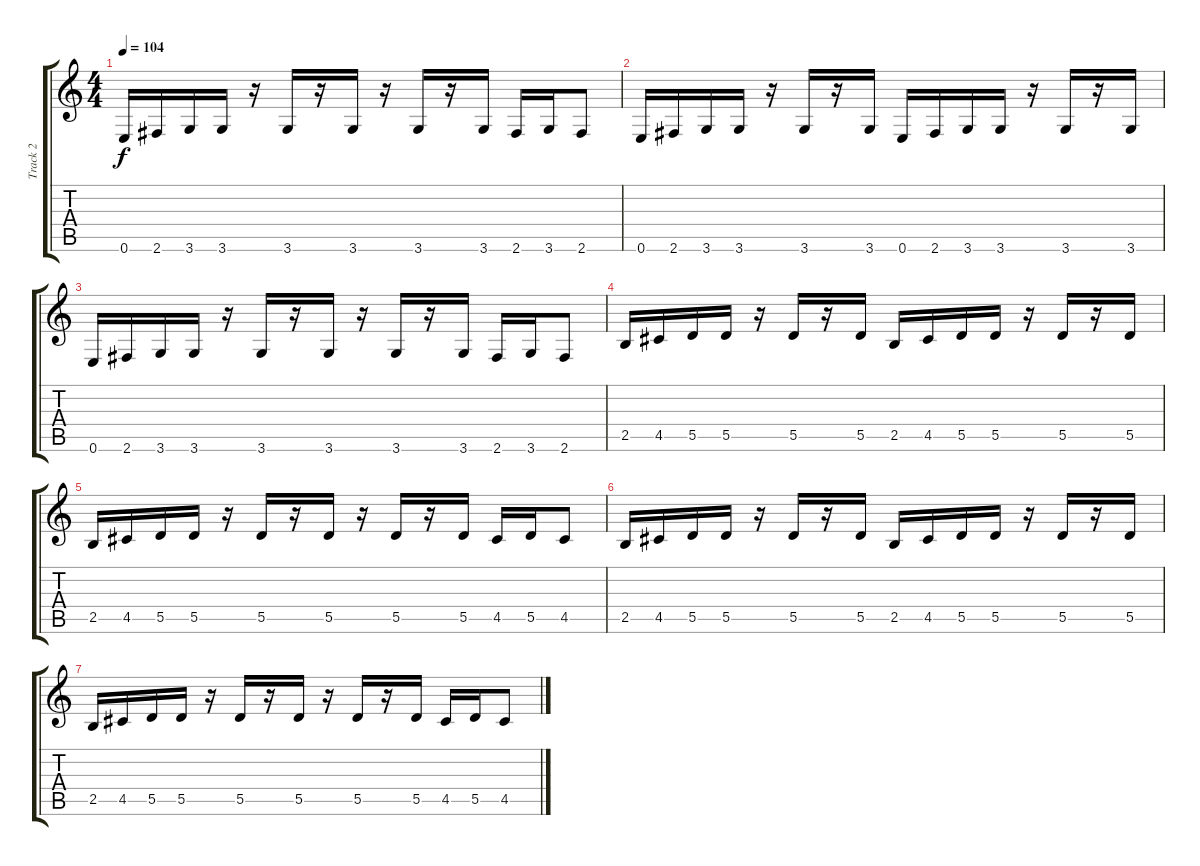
\track ("Track 2" "Track 2") {instrument overdrivenguitar}
\staff {score tabs}
\tuning (E4 B3 G3 D3 A2 E2) {hide}
\ts (4 4)
\tempo 104
\clef g2
\ks c
0.6.16{dy f} 2.6.16 3.6.16 3.6.16 r.16 3.6.16 r.16 3.6.16 r.16 3.6.16 r.16 3.6.16 2.6.16 3.6.16 2.6.8 |
0.6.16 2.6.16 3.6.16 3.6.16 r.16 3.6.16 r.16 3.6.16 0.6.16 2.6.16 3.6.16 3.6.16 r.16 3.6.16 r.16 3.6.16 |
0.6.16 2.6.16 3.6.16 3.6.16 r.16 3.6.16 r.16 3.6.16 r.16 3.6.16 r.16 3.6.16 2.6.16 3.6.16 2.6.8 |
2.5.16 4.5.16 5.5.16 5.5.16 r.16 5.5.16 r.16 5.5.16 2.5.16 4.5.16 5.5.16 5.5.16 r.16 5.5.16 r.16 5.5.16 |
2.5.16 4.5.16 5.5.16 5.5.16 r.16 5.5.16 r.16 5.5.16 r.16 5.5.16 r.16 5.5.16 4.5.16 5.5.16 4.5.8 |
2.5.16 4.5.16 5.5.16 5.5.16 r.16 5.5.16 r.16 5.5.16 2.5.16 4.5.16 5.5.16 5.5.16 r.16 5.5.16 r.16 5.5.16 |
2.5.16 4.5.16 5.5.16 5.5.16 r.16 5.5.16 r.16 5.5.16 r.16 5.5.16 r.16 5.5.16 4.5.16 5.5.16 4.5.8
